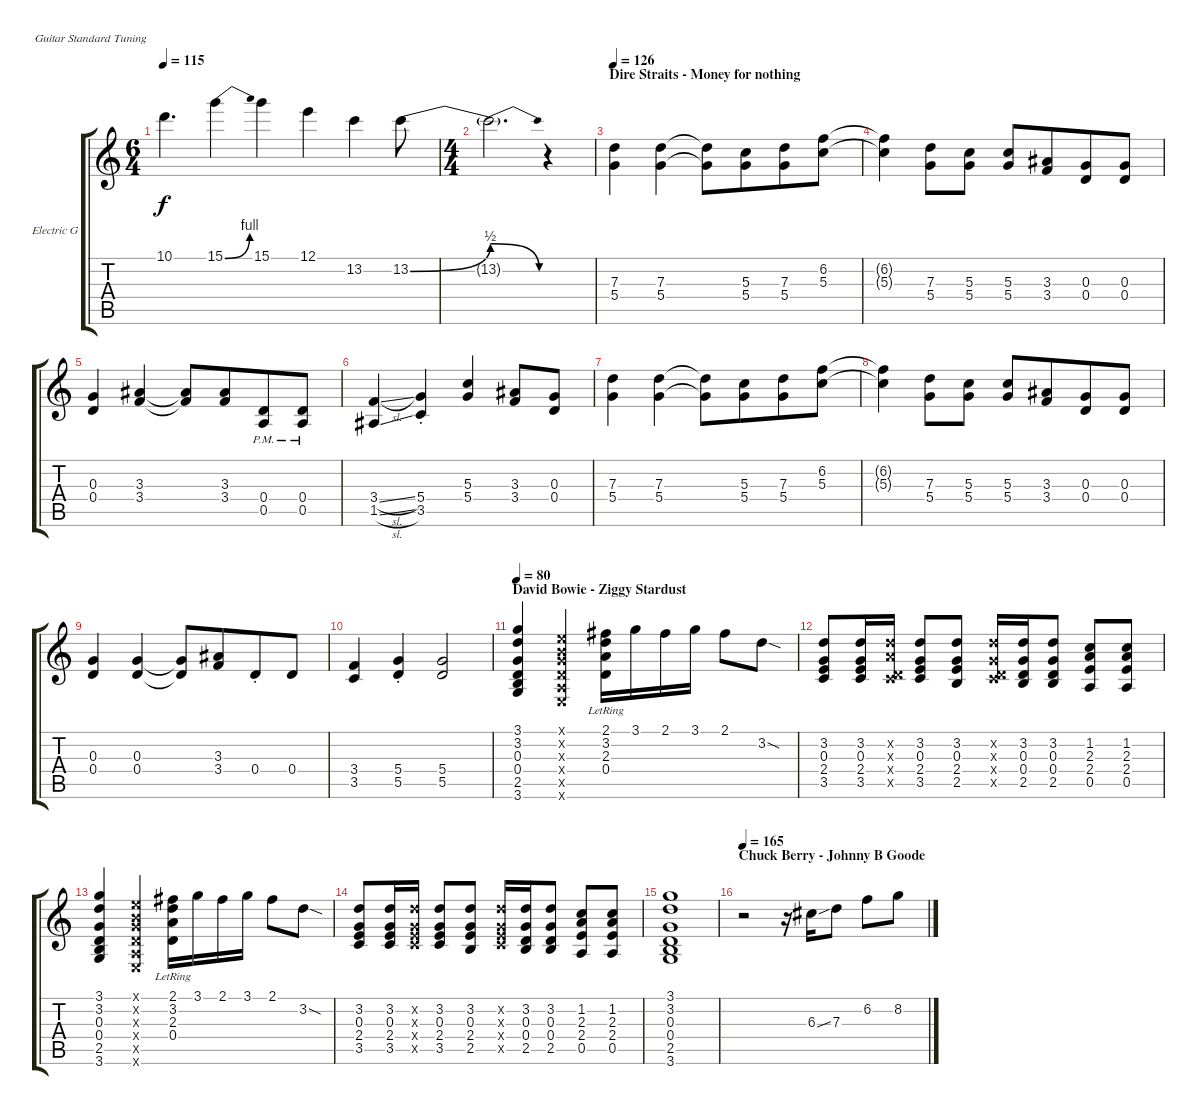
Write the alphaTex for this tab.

\defaultSystemsLayout 4
\bracketExtendMode groupsimilarinstruments
\firstSystemTrackNameOrientation horizontal
\otherSystemsTrackNameOrientation horizontal
\track ("Electric Guitar" "Electric G") {instrument electricguitarclean}
\staff {score tabs}
\tuning (E4 B3 G3 D3 A2 E2)
\ts (6 4)
\tempo 115
\clef g2
\ks c
10.1.4{d dy f} 15.1{be (bend 0 0 60 4)}.4 15.1.4 12.1.4 13.2.4 13.2{be (bend 0 0 60 2)}.8 |
\ts (4 4)
13.2{be (release 0 2 60 0) t}.2{d} r.4 |
\section ("" "Dire Straits - Money for nothing")
\tempo 126
(7.3 5.4).4 (7.3 5.4).4 (7.3{t} 5.4{t}).8 (5.3 5.4).8{beam merge} (7.3 5.4).8 (6.2 5.3).8 |
(6.2{t} 5.3{t}).4 (7.3 5.4).8 (5.3 5.4).8 (5.3 5.4).8 (3.3 3.4).8{beam merge} (0.4 0.3).8 (0.4 0.3).8 |
(0.4 0.3).4 (3.4 3.3).4 (3.3{t} 3.4{t}).8 (3.4 3.3).8{beam merge} (0.4{pm} 0.5{pm}).8 (0.4{pm} 0.5{pm}).8 |
(1.5{sl} 3.4{sl}).4 (5.4{st} 3.5{st}).4 (5.4 5.3).4 (3.3 3.4).8 (0.4 0.3).8 |
(7.3 5.4).4 (5.4 7.3).4 (7.3{t} 5.4{t}).8 (5.4 5.3).8{beam merge} (5.4 7.3).8 (5.3 6.2).8 |
(6.2{t} 5.3{t}).4 (7.3 5.4).8 (5.3 5.4).8 (5.3 5.4).8 (3.3 3.4).8{beam merge} (0.4 0.3).8 (0.4 0.3).8 |
(0.4 0.3).4 (0.4 0.3).4 (0.3{t} 0.4{t}).8 (3.3 3.4).8{beam merge} 0.4{st}.8 0.4.8 |
(3.4 3.5).4 (5.5{st} 5.4{st}).4 (5.4 5.5).2 |
\section ("" "David Bowie - Ziggy Stardust")
\tempo 80
(3.1 3.2 0.3 0.4 2.5 3.6).4 (0.1{x} 0.2{x} 0.3{x} 0.4{x} 0.5{x} 0.6{x}).4 (2.1{lr} 3.2{lr} 2.3{lr} 0.4{lr}).16 3.1.16 2.1.16 3.1.16 2.1.8 3.2{sod}.8 |
(3.2 0.3 2.4 3.5).8 (3.2 0.3 2.4 3.5).16 (3.2{x} 2.3{x} 0.4{x} 3.5{x}).16 (3.2 0.3 2.4 3.5).8 (3.2 0.3 2.4 2.5).8 (3.2{x} 0.3{x} 0.4{x} 3.5{x}).16 (3.2 0.3 0.4 2.5).16 (3.2 0.3 0.4 2.5).8 (1.2 2.3 2.4 0.5).8 (1.2 2.3 2.4 0.5).8 |
(3.1 3.2 0.3 0.4 2.5 3.6).4 (0.1{x} 0.2{x} 0.3{x} 0.4{x} 0.5{x} 0.6{x}).4 (2.1{lr} 3.2{lr} 2.3{lr} 0.4{lr}).16 3.1.16 2.1.16 3.1.16 2.1.8 3.2{sod}.8 |
(3.2 0.3 2.4 3.5).8 (3.2 0.3 2.4 3.5).16 (3.2{x} 0.3{x} 2.4{x} 3.5{x}).16 (3.2 0.3 2.4 3.5).8 (3.2 0.3 2.4 2.5).8 (3.2{x} 0.3{x} 2.4{x} 3.5{x}).16 (3.2 0.3 0.4 2.5).16 (3.2 0.3 0.4 2.5).8 (1.2 2.3 2.4 0.5).8 (1.2 2.3 2.4 0.5).8 |
(3.1 3.2 0.3 0.4 2.5 3.6).1 |
\section ("" "Chuck Berry - Johnny B Goode")
\tempo 165
r.2 r.16 6.3{ss}.16 7.3.8 6.2.8 8.2.8
